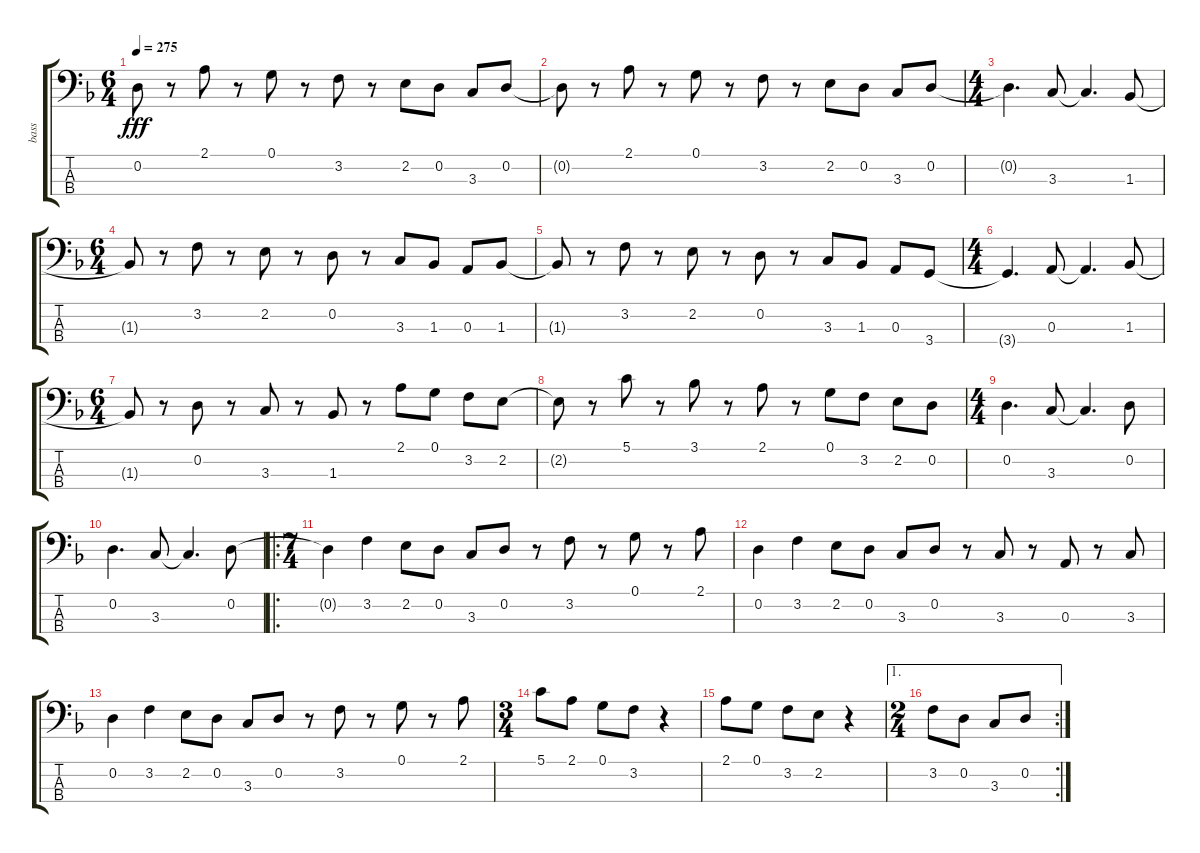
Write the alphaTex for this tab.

\track ("bass" "bass") {instrument electricbassfinger}
\staff {score tabs}
\tuning (G2 D2 A1 E1) {hide}
\ts (6 4)
\tempo 275
\clef f4
\ks dminor
0.2{t}.8{dy fff} r.8 2.1.8 r.8 0.1.8 r.8 3.2.8 r.8 2.2.8 0.2.8 3.3.8 0.2.8 |
0.2{t}.8 r.8 2.1.8 r.8 0.1.8 r.8 3.2.8 r.8 2.2.8 0.2.8 3.3.8 0.2.8 |
\ts (4 4)
0.2{t}.4{d} 3.3.8 3.3{t}.4{d} 1.3.8 |
\ts (6 4)
1.3{t}.8 r.8 3.2.8 r.8 2.2.8 r.8 0.2.8 r.8 3.3.8 1.3.8 0.3.8 1.3.8 |
1.3{t}.8 r.8 3.2.8 r.8 2.2.8 r.8 0.2.8 r.8 3.3.8 1.3.8 0.3.8 3.4.8 |
\ts (4 4)
3.4{t}.4{d} 0.3.8 0.3{t}.4{d} 1.3.8 |
\ts (6 4)
1.3{t}.8 r.8 0.2.8 r.8 3.3.8 r.8 1.3.8 r.8 2.1.8 0.1.8 3.2.8 2.2.8 |
2.2{t}.8 r.8 5.1.8 r.8 3.1.8 r.8 2.1.8 r.8 0.1.8 3.2.8 2.2.8 0.2.8 |
\ts (4 4)
0.2.4{d} 3.3.8 3.3{t}.4{d} 0.2.8 |
0.2.4{d} 3.3.8 3.3{t}.4{d} 0.2.8 |
\ro
\ts (7 4)
0.2{t}.4 3.2.4 2.2.8 0.2.8 3.3.8 0.2.8 r.8 3.2.8 r.8 0.1.8 r.8 2.1.8 |
0.2.4 3.2.4 2.2.8 0.2.8 3.3.8 0.2.8 r.8 3.3.8 r.8 0.3.8 r.8 3.3.8 |
0.2.4 3.2.4 2.2.8 0.2.8 3.3.8 0.2.8 r.8 3.2.8 r.8 0.1.8 r.8 2.1.8 |
\ts (3 4)
5.1.8 2.1.8 0.1.8 3.2.8 r.4 |
2.1.8 0.1.8 3.2.8 2.2.8 r.4 |
\ae 1
\rc 2
\ts (2 4)
3.2.8 0.2.8 3.3.8 0.2.8
